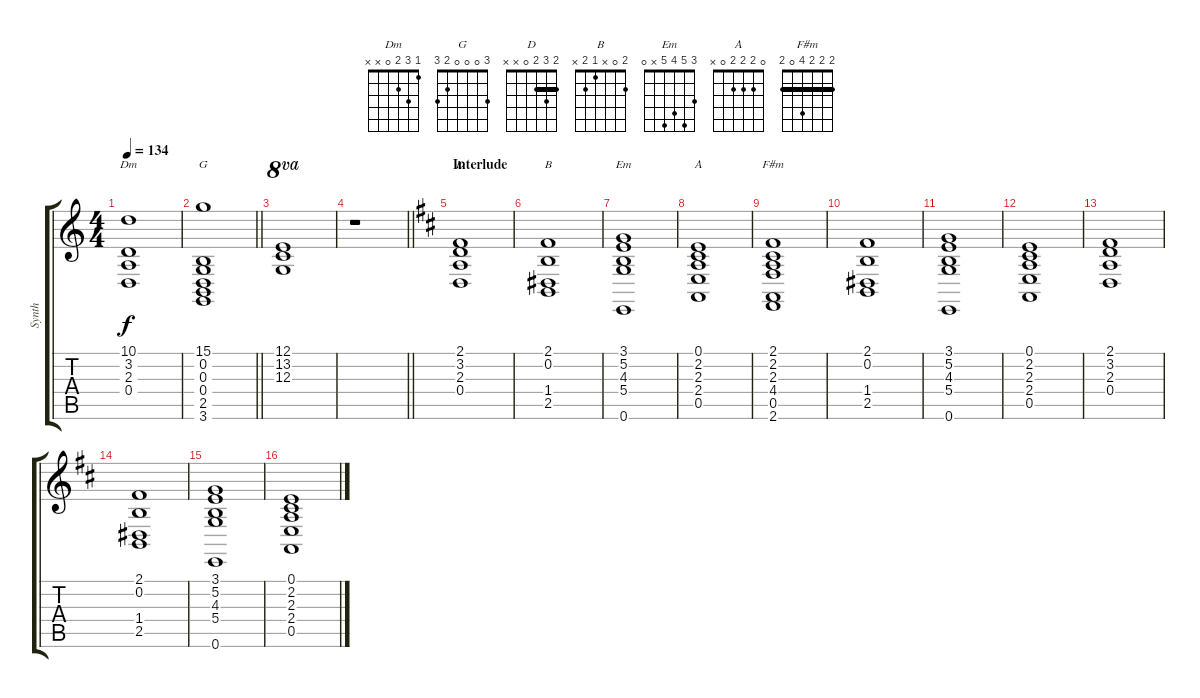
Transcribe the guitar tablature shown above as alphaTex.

\track ("Synth" "Synth") {instrument stringensemble2}
\staff {score tabs}
\tuning (E4 B3 G3 D3 A2 E2) {hide}
\chord ("Dm" 1 3 2 0 x x)
\chord ("G" 3 0 0 0 2 3)
\chord ("D" 2 3 2 0 x x) {barre 2}
\chord ("B" 2 0 x 1 2 x)
\chord ("Em" 3 5 4 5 x 0)
\chord ("A" 0 2 2 2 0 x)
\chord ("F#m" 2 2 2 4 0 2) {barre 2}
\ts (4 4)
\tempo 134
\clef g2
\ks c
(10.1 3.2 2.3 0.4).1{ch "Dm" dy f} |
\barLineRight lightlight
(15.1 0.2 0.3 0.4 2.5 3.6).1{ch "G"} |
(12.1 13.2 12.3).1{ot 8va} |
\barLineRight lightlight
r.1 |
\section ("" "Interlude")
\ks d
(2.1 3.2 2.3 0.4).1{ch "D"} |
(2.1 0.2 1.4 2.5).1{ch "B"} |
(3.1 5.2 4.3 5.4 0.6).1{ch "Em"} |
(0.1 2.2 2.3 2.4 0.5).1{ch "A"} |
(2.1 2.2 2.3 4.4 0.5 2.6).1{ch "F#m"} |
(2.1 0.2 1.4 2.5).1 |
(3.1 5.2 4.3 5.4 0.6).1 |
(0.1 2.2 2.3 2.4 0.5).1 |
(2.1 3.2 2.3 0.4).1 |
(2.1 0.2 1.4 2.5).1 |
(3.1 5.2 4.3 5.4 0.6).1 |
(0.1 2.2 2.3 2.4 0.5).1
